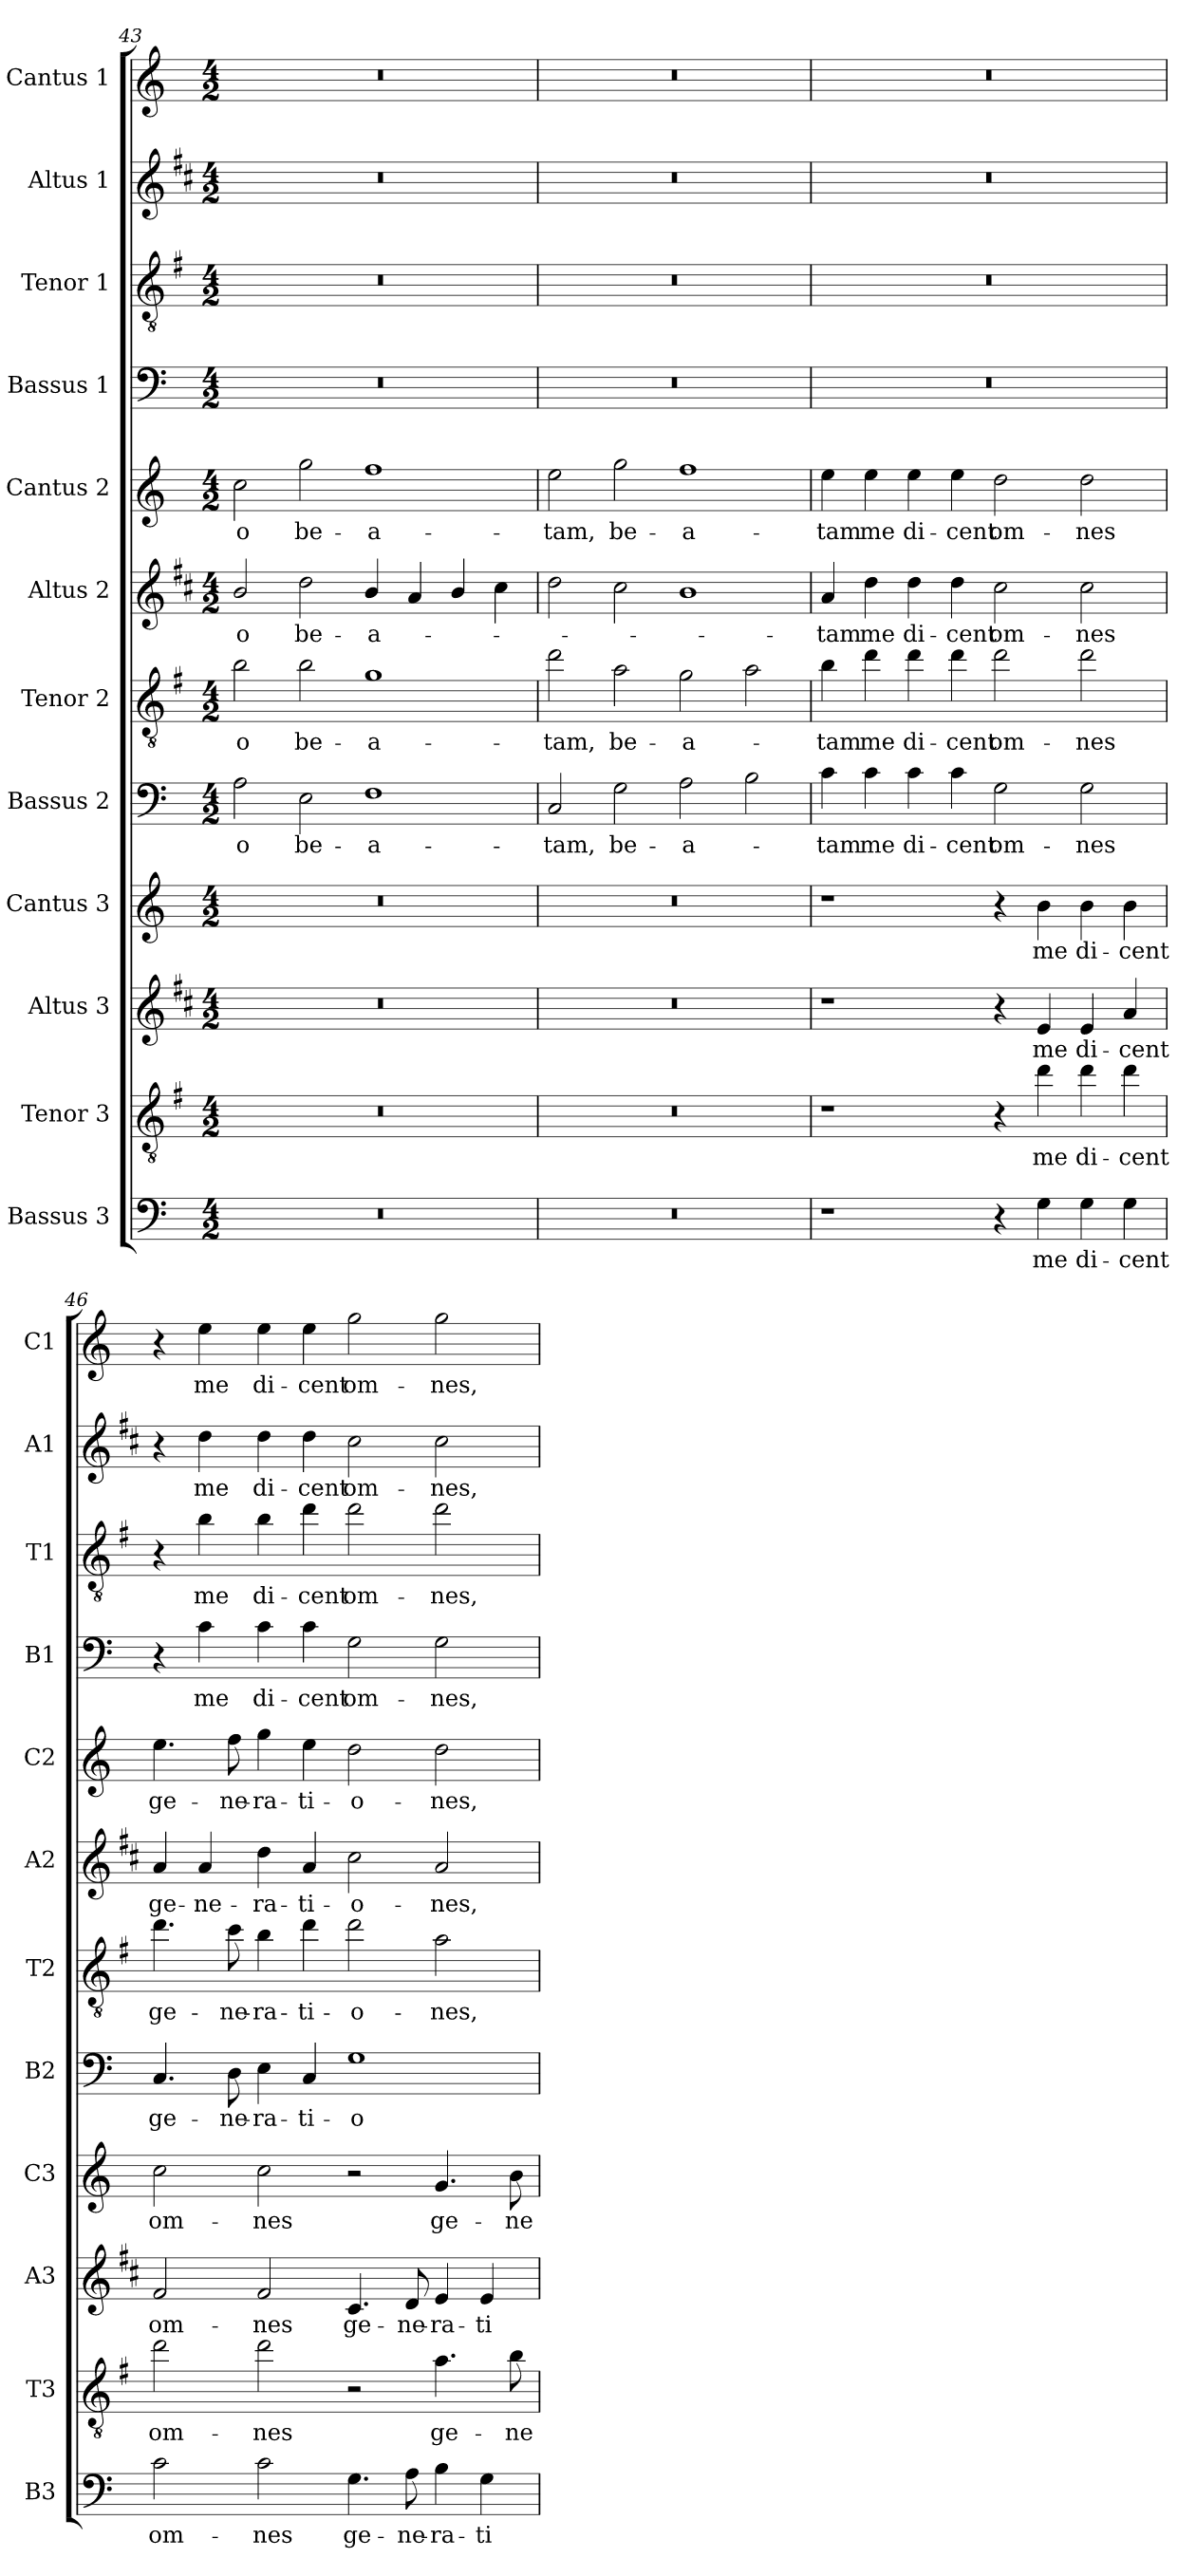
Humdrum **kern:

**kern	**text	**kern	**text	**kern	**text	**kern	**text	**kern	**text	**kern	**text	**kern	**text	**kern	**text	**kern	**text	**kern	**text	**kern	**text	**kern	**text
*part12	*part12	*part11	*part11	*part10	*part10	*part9	*part9	*part8	*part8	*part7	*part7	*part6	*part6	*part5	*part5	*part4	*part4	*part3	*part3	*part2	*part2	*part1	*part1
*staff12	*staff12	*staff11	*staff11	*staff10	*staff10	*staff9	*staff9	*staff8	*staff8	*staff7	*staff7	*staff6	*staff6	*staff5	*staff5	*staff4	*staff4	*staff3	*staff3	*staff2	*staff2	*staff1	*staff1
*I"Bassus 3	*	*I"Tenor 3	*	*I"Altus 3	*	*I"Cantus 3	*	*I"Bassus 2	*	*I"Tenor 2	*	*I"Altus 2	*	*I"Cantus 2	*	*I"Bassus 1	*	*I"Tenor 1	*	*I"Altus 1	*	*I"Cantus 1	*
*I'B3	*	*I'T3	*	*I'A3	*	*I'C3	*	*I'B2	*	*I'T2	*	*I'A2	*	*I'C2	*	*I'B1	*	*I'T1	*	*I'A1	*	*I'C1	*
!!LO:PB:g=z
*clefF4	*	*clefGv2	*	*clefG2	*	*clefG2	*	*clefF4	*	*clefGv2	*	*clefG2	*	*clefG2	*	*clefF4	*	*clefGv2	*	*clefG2	*	*clefG2	*
*	*	*ITrd4c7	*	*ITrd1c2	*	*	*	*	*	*ITrd4c7	*	*ITrd1c2	*	*	*	*	*	*ITrd4c7	*	*ITrd1c2	*	*	*
*k[]	*	*k[]	*	*k[]	*	*k[]	*	*k[]	*	*k[]	*	*k[]	*	*k[]	*	*k[]	*	*k[]	*	*k[]	*	*k[]	*
*C:	*	*C:	*	*C:	*	*C:	*	*C:	*	*C:	*	*C:	*	*C:	*	*C:	*	*C:	*	*C:	*	*C:	*
*M4/2	*	*M4/2	*	*M4/2	*	*M4/2	*	*M4/2	*	*M4/2	*	*M4/2	*	*M4/2	*	*M4/2	*	*M4/2	*	*M4/2	*	*M4/2	*
=43	=43	=43	=43	=43	=43	=43	=43	=43	=43	=43	=43	=43	=43	=43	=43	=43	=43	=43	=43	=43	=43	=43	=43
!	!	!	!	!	!	!	!	!	!LO:LY:b	!	!LO:LY:b	!	!LO:LY:b	!	!LO:LY:b	!	!	!	!	!	!	!	!
0r	.	0r	.	0r	.	0r	.	2A\	-o	2e\	-o	2a/	-o	2cc\	-o	0r	.	0r	.	0r	.	0r	.
!	!	!	!	!	!	!	!	!	!LO:LY:b	!	!LO:LY:b	!	!LO:LY:b	!	!LO:LY:b	!	!	!	!	!	!	!	!
.	.	.	.	.	.	.	.	2E\	be-	2e\	be-	2cc\	be-	2gg\	be-	.	.	.	.	.	.	.	.
!	!	!	!	!	!	!	!	!	!LO:LY:b	!	!LO:LY:b	!	!LO:LY:b	!	!LO:LY:b	!	!	!	!	!	!	!	!
.	.	.	.	.	.	.	.	1F	-a-	1c	-a-	4a/	-a-	1ff	-a-	.	.	.	.	.	.	.	.
.	.	.	.	.	.	.	.	.	.	.	.	4g/	.	.	.	.	.	.	.	.	.	.	.
.	.	.	.	.	.	.	.	.	.	.	.	4a/	.	.	.	.	.	.	.	.	.	.	.
.	.	.	.	.	.	.	.	.	.	.	.	4b\	.	.	.	.	.	.	.	.	.	.	.
=44	=44	=44	=44	=44	=44	=44	=44	=44	=44	=44	=44	=44	=44	=44	=44	=44	=44	=44	=44	=44	=44	=44	=44
!	!	!	!	!	!	!	!	!	!LO:LY:b	!	!LO:LY:b	!	!	!	!LO:LY:b	!	!	!	!	!	!	!	!
0r	.	0r	.	0r	.	0r	.	2C/	-tam,	2g\	-tam,	2cc\	.	2ee\	-tam,	0r	.	0r	.	0r	.	0r	.
!	!	!	!	!	!	!	!	!	!LO:LY:b	!	!LO:LY:b	!	!	!	!LO:LY:b	!	!	!	!	!	!	!	!
.	.	.	.	.	.	.	.	2G\	be-	2d\	be-	2b\	.	2gg\	be-	.	.	.	.	.	.	.	.
!	!	!	!	!	!	!	!	!	!LO:LY:b	!	!LO:LY:b	!	!	!	!LO:LY:b	!	!	!	!	!	!	!	!
.	.	.	.	.	.	.	.	2A\	-a-	2c\	-a-	1a	.	1ff	-a-	.	.	.	.	.	.	.	.
.	.	.	.	.	.	.	.	2B\	.	2d\	.	.	.	.	.	.	.	.	.	.	.	.	.
=45	=45	=45	=45	=45	=45	=45	=45	=45	=45	=45	=45	=45	=45	=45	=45	=45	=45	=45	=45	=45	=45	=45	=45
!	!	!	!	!	!	!	!	!	!LO:LY:b	!	!LO:LY:b	!	!LO:LY:b	!	!LO:LY:b	!	!	!	!	!	!	!	!
1r	.	1r	.	1r	.	1r	.	4c\	-tam	4e\	-tam	4g/	-tam	4ee\	-tam	0r	.	0r	.	0r	.	0r	.
!	!	!	!	!	!	!	!	!	!LO:LY:b	!	!LO:LY:b	!	!LO:LY:b	!	!LO:LY:b	!	!	!	!	!	!	!	!
.	.	.	.	.	.	.	.	4c\	me	4g\	me	4cc\	me	4ee\	me	.	.	.	.	.	.	.	.
!	!	!	!	!	!	!	!	!	!LO:LY:b	!	!LO:LY:b	!	!LO:LY:b	!	!LO:LY:b	!	!	!	!	!	!	!	!
.	.	.	.	.	.	.	.	4c\	di-	4g\	di-	4cc\	di-	4ee\	di-	.	.	.	.	.	.	.	.
!	!	!	!	!	!	!	!	!	!LO:LY:b	!	!LO:LY:b	!	!LO:LY:b	!	!LO:LY:b	!	!	!	!	!	!	!	!
.	.	.	.	.	.	.	.	4c\	-cent	4g\	-cent	4cc\	-cent	4ee\	-cent	.	.	.	.	.	.	.	.
!	!	!	!	!	!	!	!	!	!LO:LY:b	!	!LO:LY:b	!	!LO:LY:b	!	!LO:LY:b	!	!	!	!	!	!	!	!
4r	.	4r	.	4r	.	4r	.	2G\	om-	2g\	om-	2b\	om-	2dd\	om-	.	.	.	.	.	.	.	.
!	!LO:LY:b	!	!LO:LY:b	!	!LO:LY:b	!	!LO:LY:b	!	!	!	!	!	!	!	!	!	!	!	!	!	!	!	!
4G\	me	4g\	me	4d/	me	4b\	me	.	.	.	.	.	.	.	.	.	.	.	.	.	.	.	.
!	!LO:LY:b	!	!LO:LY:b	!	!LO:LY:b	!	!LO:LY:b	!	!LO:LY:b	!	!LO:LY:b	!	!LO:LY:b	!	!LO:LY:b	!	!	!	!	!	!	!	!
4G\	di-	4g\	di-	4d/	di-	4b\	di-	2G\	-nes	2g\	-nes	2b\	-nes	2dd\	-nes	.	.	.	.	.	.	.	.
!	!LO:LY:b	!	!LO:LY:b	!	!LO:LY:b	!	!LO:LY:b	!	!	!	!	!	!	!	!	!	!	!	!	!	!	!	!
4G\	-cent	4g\	-cent	4g/	-cent	4b\	-cent	.	.	.	.	.	.	.	.	.	.	.	.	.	.	.	.
!!LO:PB:g=z
=46	=46	=46	=46	=46	=46	=46	=46	=46	=46	=46	=46	=46	=46	=46	=46	=46	=46	=46	=46	=46	=46	=46	=46
!	!LO:LY:b	!	!LO:LY:b	!	!LO:LY:b	!	!LO:LY:b	!	!LO:LY:b	!	!LO:LY:b	!	!LO:LY:b	!	!LO:LY:b	!	!	!	!	!	!	!	!
2c\	om-	2g\	om-	2e/	om-	2cc\	om-	4.C/	ge-	4.g\	ge-	4g/	ge-	4.ee\	ge-	4r	.	4r	.	4r	.	4r	.
!	!	!	!	!	!	!	!	!	!	!	!	!	!LO:LY:b	!	!	!	!LO:LY:b	!	!LO:LY:b	!	!LO:LY:b	!	!LO:LY:b
.	.	.	.	.	.	.	.	.	.	.	.	4g/	-ne-	.	.	4c\	me	4e\	me	4cc\	me	4ee\	me
!	!	!	!	!	!	!	!	!	!LO:LY:b	!	!LO:LY:b	!	!	!	!LO:LY:b	!	!	!	!	!	!	!	!
.	.	.	.	.	.	.	.	8D\	-ne-	8f\	-ne-	.	.	8ff\	-ne-	.	.	.	.	.	.	.	.
!	!LO:LY:b	!	!LO:LY:b	!	!LO:LY:b	!	!LO:LY:b	!	!LO:LY:b	!	!LO:LY:b	!	!LO:LY:b	!	!LO:LY:b	!	!LO:LY:b	!	!LO:LY:b	!	!LO:LY:b	!	!LO:LY:b
2c\	-nes	2g\	-nes	2e/	-nes	2cc\	-nes	4E\	-ra-	4e\	-ra-	4cc\	-ra-	4gg\	-ra-	4c\	di-	4e\	di-	4cc\	di-	4ee\	di-
!	!	!	!	!	!	!	!	!	!LO:LY:b	!	!LO:LY:b	!	!LO:LY:b	!	!LO:LY:b	!	!LO:LY:b	!	!LO:LY:b	!	!LO:LY:b	!	!LO:LY:b
.	.	.	.	.	.	.	.	4C/	-ti-	4g\	-ti-	4g/	-ti-	4ee\	-ti-	4c\	-cent	4g\	-cent	4cc\	-cent	4ee\	-cent
!	!LO:LY:b	!	!	!	!LO:LY:b	!	!	!	!LO:LY:b	!	!LO:LY:b	!	!LO:LY:b	!	!LO:LY:b	!	!LO:LY:b	!	!LO:LY:b	!	!LO:LY:b	!	!LO:LY:b
4.G\	ge-	2r	.	4.B/	ge-	2r	.	1G	-o-	2g\	-o-	2b\	-o-	2dd\	-o-	2G\	om-	2g\	om-	2b\	om-	2gg\	om-
!	!LO:LY:b	!	!	!	!LO:LY:b	!	!	!	!	!	!	!	!	!	!	!	!	!	!	!	!	!	!
8A\	-ne-	.	.	8c/	-ne-	.	.	.	.	.	.	.	.	.	.	.	.	.	.	.	.	.	.
!	!LO:LY:b	!	!LO:LY:b	!	!LO:LY:b	!	!LO:LY:b	!	!	!	!LO:LY:b	!	!LO:LY:b	!	!LO:LY:b	!	!LO:LY:b	!	!LO:LY:b	!	!LO:LY:b	!	!LO:LY:b
4B\	-ra-	4.d\	ge-	4d/	-ra-	4.g/	ge-	.	.	2d\	-nes,	2g/	-nes,	2dd\	-nes,	2G\	-nes,	2g\	-nes,	2b\	-nes,	2gg\	-nes,
!	!LO:LY:b	!	!	!	!LO:LY:b	!	!	!	!	!	!	!	!	!	!	!	!	!	!	!	!	!	!
4G\	-ti-	.	.	4d/	-ti-	.	.	.	.	.	.	.	.	.	.	.	.	.	.	.	.	.	.
!	!	!	!LO:LY:b	!	!	!	!LO:LY:b	!	!	!	!	!	!	!	!	!	!	!	!	!	!	!	!
.	.	8e\	-ne-	.	.	8b\	-ne-	.	.	.	.	.	.	.	.	.	.	.	.	.	.	.	.
=	=	=	=	=	=	=	=	=	=	=	=	=	=	=	=	=	=	=	=	=	=	=	=
*-	*-	*-	*-	*-	*-	*-	*-	*-	*-	*-	*-	*-	*-	*-	*-	*-	*-	*-	*-	*-	*-	*-	*-
